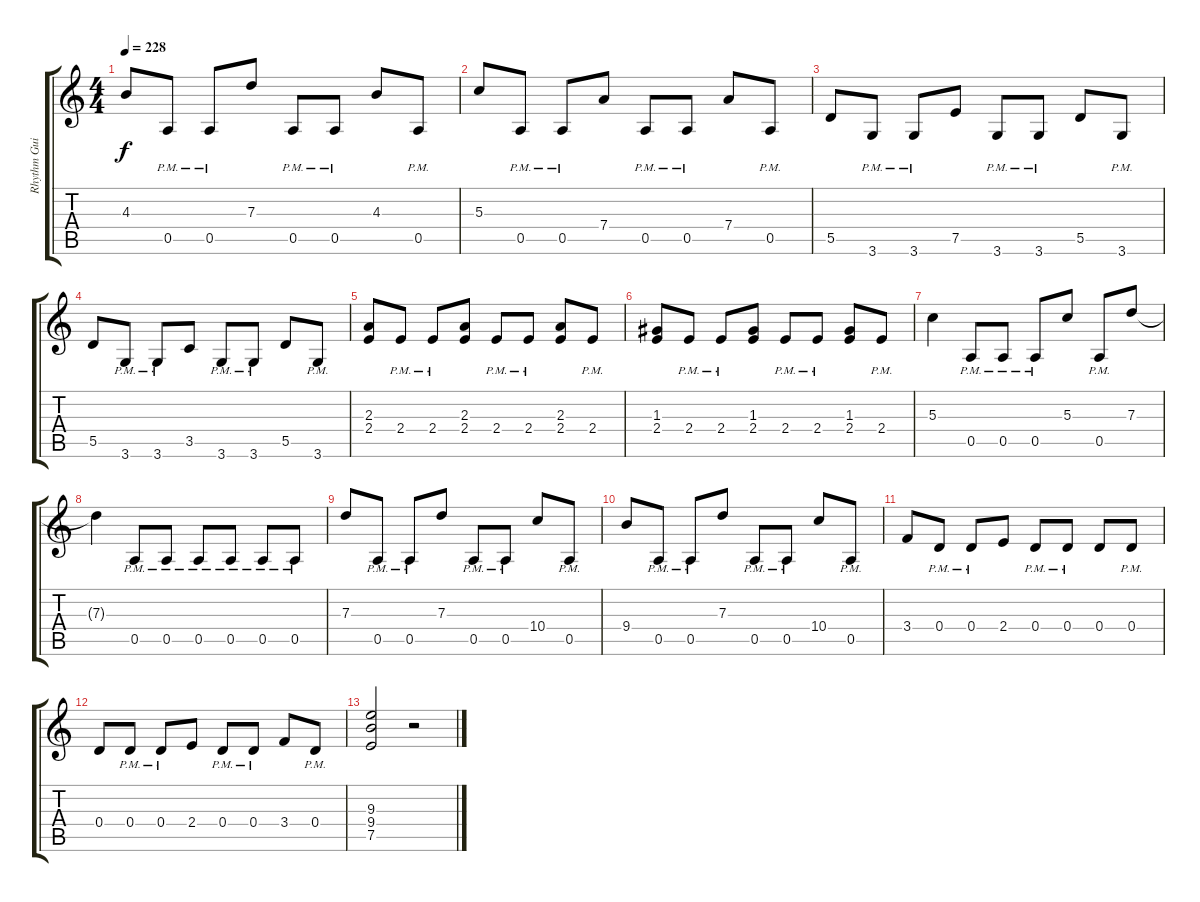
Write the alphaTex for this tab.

\track ("Rhythm Guitar I" "Rhythm Gui") {instrument overdrivenguitar}
\staff {score tabs}
\tuning (E4 B3 G3 D3 A2 E2) {hide}
\ts (4 4)
\tempo 228
\clef g2
\ks c
4.3.8{dy f} 0.5{pm}.8 0.5{pm}.8 7.3.8 0.5{pm}.8 0.5{pm}.8 4.3.8 0.5{pm}.8 |
5.3.8 0.5{pm}.8 0.5{pm}.8 7.4.8 0.5{pm}.8 0.5{pm}.8 7.4.8 0.5{pm}.8 |
5.5.8 3.6{pm}.8 3.6{pm}.8 7.5.8 3.6{pm}.8 3.6{pm}.8 5.5.8 3.6{pm}.8 |
5.5.8 3.6{pm}.8 3.6{pm}.8 3.5.8 3.6{pm}.8 3.6{pm}.8 5.5.8 3.6{pm}.8 |
(2.3 2.4).8 2.4{pm}.8 2.4{pm}.8 (2.3 2.4).8 2.4{pm}.8 2.4{pm}.8 (2.3 2.4).8 2.4{pm}.8 |
(1.3 2.4).8 2.4{pm}.8 2.4{pm}.8 (1.3 2.4).8 2.4{pm}.8 2.4{pm}.8 (1.3 2.4).8 2.4{pm}.8 |
5.3.4 0.5{pm}.8 0.5{pm}.8 0.5{pm}.8 5.3.8 0.5{pm}.8 7.3.8 |
7.3{t}.4 0.5{pm}.8 0.5{pm}.8 0.5{pm}.8 0.5{pm}.8 0.5{pm}.8 0.5{pm}.8 |
7.3.8 0.5{pm}.8 0.5{pm}.8 7.3.8 0.5{pm}.8 0.5{pm}.8 10.4.8 0.5{pm}.8 |
9.4.8 0.5{pm}.8 0.5{pm}.8 7.3.8 0.5{pm}.8 0.5{pm}.8 10.4.8 0.5{pm}.8 |
3.4.8 0.4{pm}.8 0.4{pm}.8 2.4.8 0.4{pm}.8 0.4{pm}.8 0.4.8 0.4{pm}.8 |
0.4.8 0.4{pm}.8 0.4{pm}.8 2.4.8 0.4{pm}.8 0.4{pm}.8 3.4.8 0.4{pm}.8 |
(9.3 9.4 7.5).2 r.2
